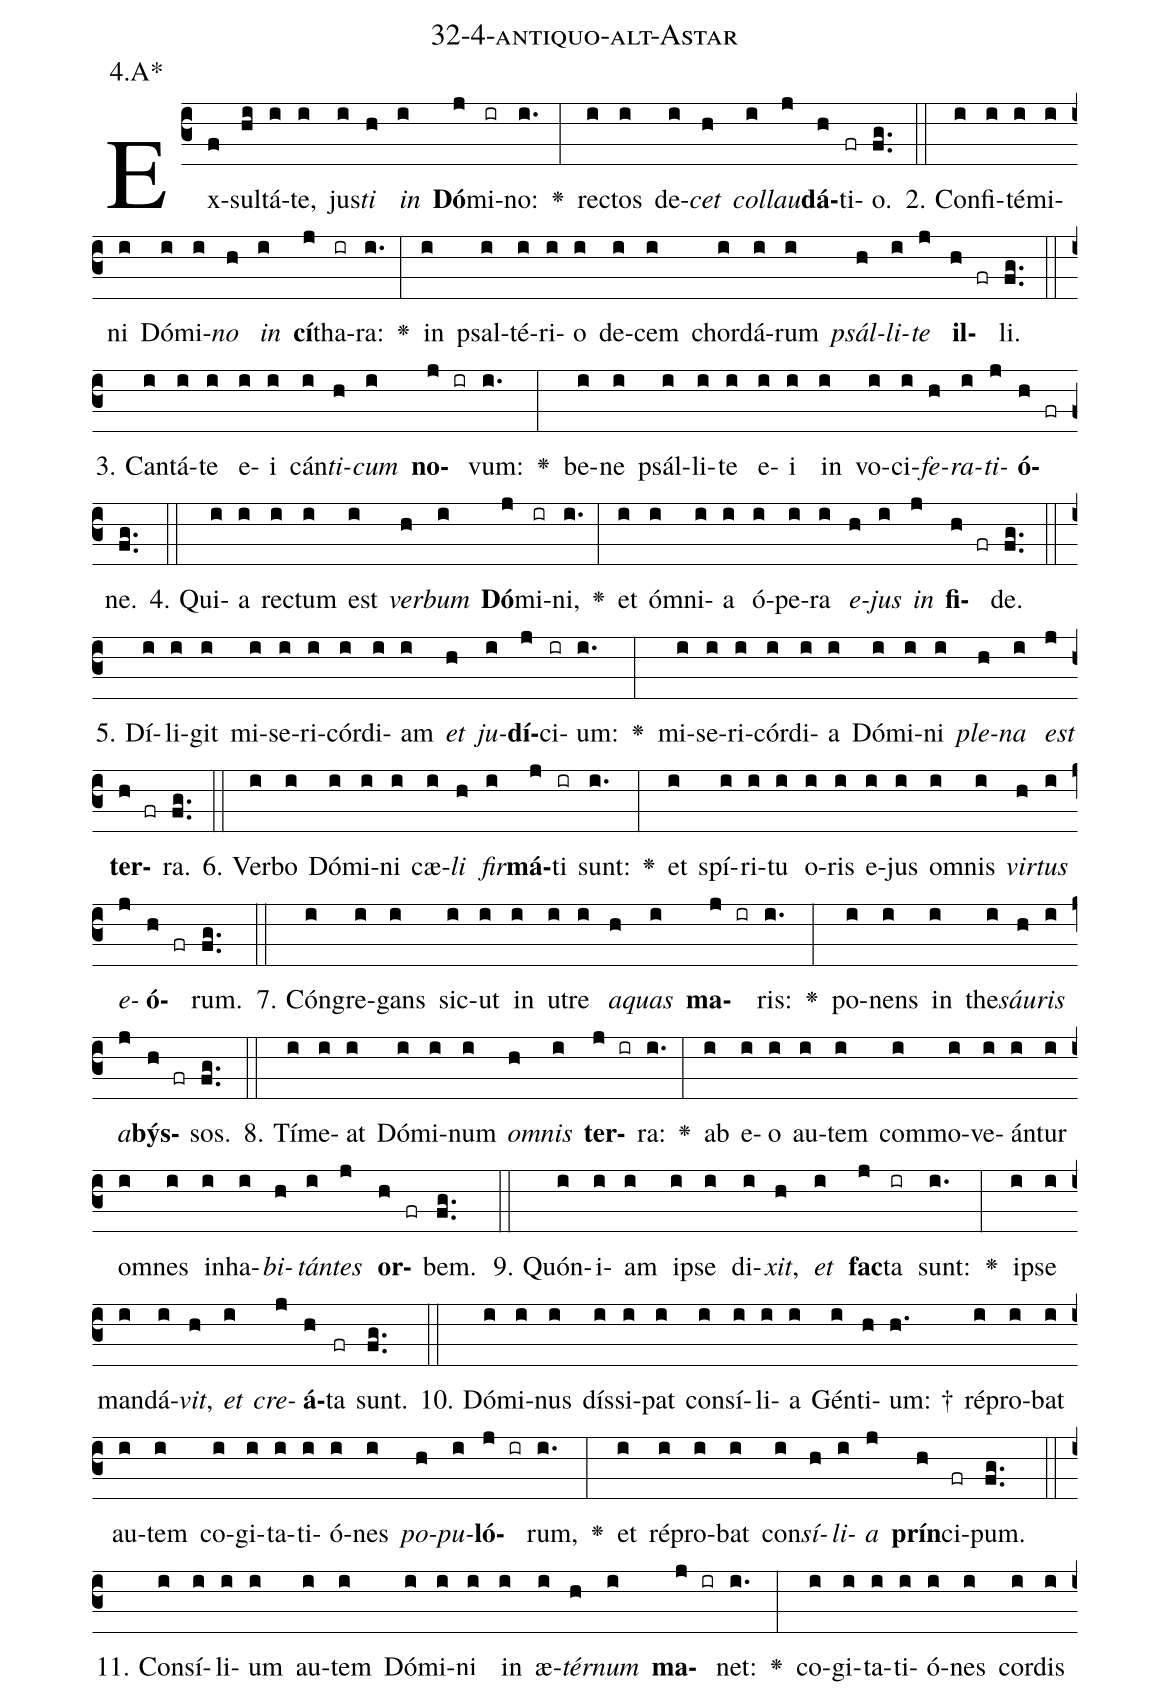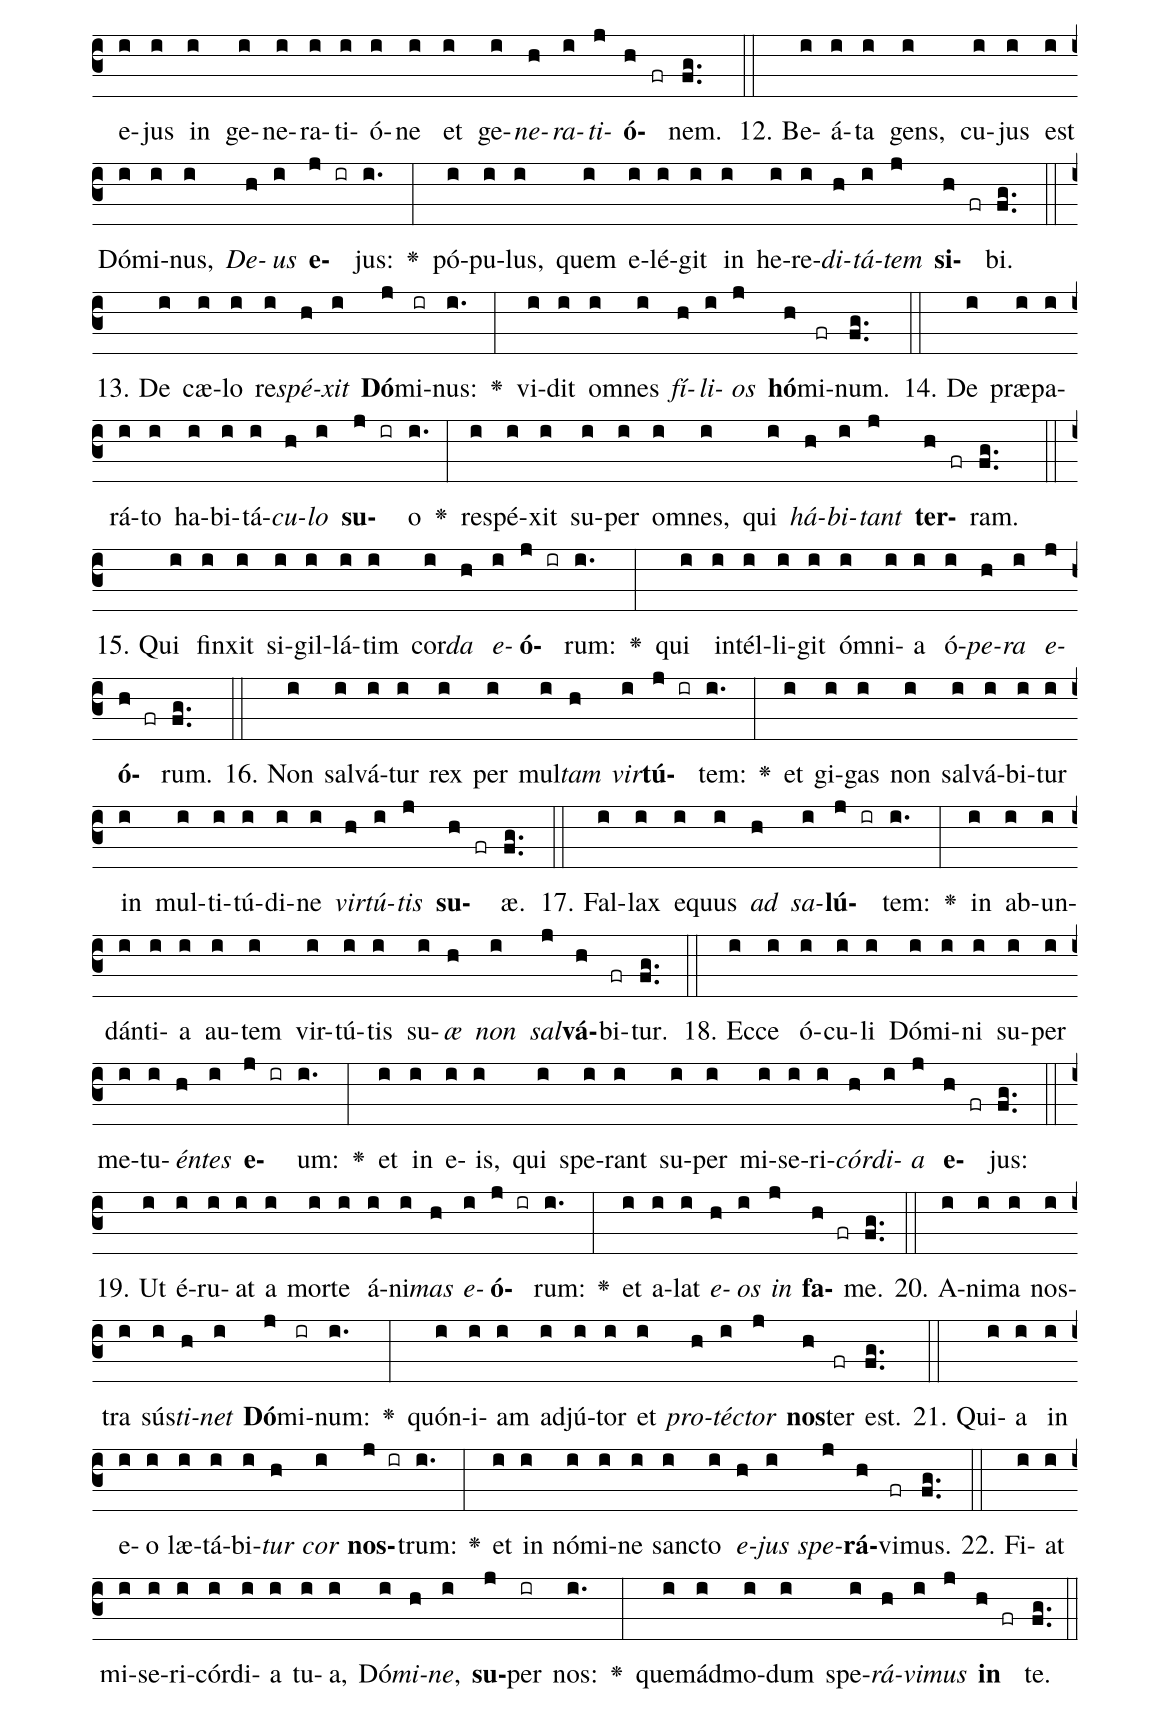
name: 32-4-antiquo-alt-Astar;
annotation: 4.A*;
%%
(c3)Ex(f)sul(hi)tá(i)te,(i) jus(i)<i>ti</i>(h) <i>in</i>(i) <b>Dó</b>(j)mi(ir)no:(i.) <v>\greheightstar</v>(:) rec(i)tos(i) de(i)<i>cet</i>(h) <i>col</i>(i)<i>lau</i>(j)<b>dá</b>(h)ti(fr)o.(fg..) (::)
2. Con(i)fi(i)té(i)mi(i)ni(i) Dó(i)mi(i)<i>no</i>(h) <i>in</i>(i) <b>cí</b>(j)tha(ir)ra:(i.) <v>\greheightstar</v>(:) in(i) psal(i)té(i)ri(i)o(i) de(i)cem(i) chor(i)dá(i)rum(i) <i>psál</i>(h)<i>li</i>(i)<i>te</i>(j) <b>il</b>(h fr)li.(fg..) (::)
3. Can(i)tá(i)te(i) e(i)i(i) cán(i)<i>ti</i>(h)<i>cum</i>(i) <b>no</b>(j ir)vum:(i.) <v>\greheightstar</v>(:) be(i)ne(i) psál(i)li(i)te(i) e(i)i(i) in(i) vo(i)ci(i)<i>fe</i>(h)<i>ra</i>(i)<i>ti</i>(j)<b>ó</b>(h fr)ne.(fg..) (::)
4. Qui(i)a(i) rec(i)tum(i) est(i) <i>ver</i>(h)<i>bum</i>(i) <b>Dó</b>(j)mi(ir)ni,(i.) <v>\greheightstar</v>(:) et(i) óm(i)ni(i)a(i) ó(i)pe(i)ra(i) <i>e</i>(h)<i>jus</i>(i) <i>in</i>(j) <b>fi</b>(h fr)de.(fg..) (::)
5. Dí(i)li(i)git(i) mi(i)se(i)ri(i)cór(i)di(i)am(i) <i>et</i>(h) <i>ju</i>(i)<b>dí</b>(j)ci(ir)um:(i.) <v>\greheightstar</v>(:) mi(i)se(i)ri(i)cór(i)di(i)a(i) Dó(i)mi(i)ni(i) <i>ple</i>(h)<i>na</i>(i) <i>est</i>(j) <b>ter</b>(h fr)ra.(fg..) (::)
6. Ver(i)bo(i) Dó(i)mi(i)ni(i) cæ(i)<i>li</i>(h) <i>fir</i>(i)<b>má</b>(j)ti(ir) sunt:(i.) <v>\greheightstar</v>(:) et(i) spí(i)ri(i)tu(i) o(i)ris(i) e(i)jus(i) om(i)nis(i) <i>vir</i>(h)<i>tus</i>(i) <i>e</i>(j)<b>ó</b>(h fr)rum.(fg..) (::)
7. Cón(i)gre(i)gans(i) sic(i)ut(i) in(i) u(i)tre(i) <i>a</i>(h)<i>quas</i>(i) <b>ma</b>(j ir)ris:(i.) <v>\greheightstar</v>(:) po(i)nens(i) in(i) the(i)<i>sáu</i>(h)<i>ris</i>(i) <i>a</i>(j)<b>býs</b>(h fr)sos.(fg..) (::)
8. Tí(i)me(i)at(i) Dó(i)mi(i)num(i) <i>om</i>(h)<i>nis</i>(i) <b>ter</b>(j ir)ra:(i.) <v>\greheightstar</v>(:) ab(i) e(i)o(i) au(i)tem(i) com(i)mo(i)ve(i)án(i)tur(i) om(i)nes(i) in(i)ha(i)<i>bi</i>(h)<i>tán</i>(i)<i>tes</i>(j) <b>or</b>(h fr)bem.(fg..) (::)
9. Quón(i)i(i)am(i) ip(i)se(i) di(i)<i>xit</i>,(h) <i>et</i>(i) <b>fac</b>(j)ta(ir) sunt:(i.) <v>\greheightstar</v>(:) ip(i)se(i) man(i)dá(i)<i>vit</i>,(h) <i>et</i>(i) <i>cre</i>(j)<b>á</b>(h)ta(fr) sunt.(fg..) (::)
10. Dó(i)mi(i)nus(i) dís(i)si(i)pat(i) con(i)sí(i)li(i)a(i) Gén(i)ti(h)um: †(h.) ré(i)pro(i)bat(i) au(i)tem(i) co(i)gi(i)ta(i)ti(i)ó(i)nes(i) <i>po</i>(h)<i>pu</i>(i)<b>ló</b>(j ir)rum,(i.) <v>\greheightstar</v>(:) et(i) ré(i)pro(i)bat(i) con(i)<i>sí</i>(h)<i>li</i>(i)<i>a</i>(j) <b>prín</b>(h)ci(fr)pum.(fg..) (::)
11. Con(i)sí(i)li(i)um(i) au(i)tem(i) Dó(i)mi(i)ni(i) in(i) æ(i)<i>tér</i>(h)<i>num</i>(i) <b>ma</b>(j ir)net:(i.) <v>\greheightstar</v>(:) co(i)gi(i)ta(i)ti(i)ó(i)nes(i) cor(i)dis(i) e(i)jus(i) in(i) ge(i)ne(i)ra(i)ti(i)ó(i)ne(i) et(i) ge(i)<i>ne</i>(h)<i>ra</i>(i)<i>ti</i>(j)<b>ó</b>(h fr)nem.(fg..) (::)
12. Be(i)á(i)ta(i) gens,(i) cu(i)jus(i) est(i) Dó(i)mi(i)nus,(i) <i>De</i>(h)<i>us</i>(i) <b>e</b>(j ir)jus:(i.) <v>\greheightstar</v>(:) pó(i)pu(i)lus,(i) quem(i) e(i)lé(i)git(i) in(i) he(i)re(i)<i>di</i>(h)<i>tá</i>(i)<i>tem</i>(j) <b>si</b>(h fr)bi.(fg..) (::)
13. De(i) cæ(i)lo(i) re(i)<i>spé</i>(h)<i>xit</i>(i) <b>Dó</b>(j)mi(ir)nus:(i.) <v>\greheightstar</v>(:) vi(i)dit(i) om(i)nes(i) <i>fí</i>(h)<i>li</i>(i)<i>os</i>(j) <b>hó</b>(h)mi(fr)num.(fg..) (::)
14. De(i) præ(i)pa(i)rá(i)to(i) ha(i)bi(i)tá(i)<i>cu</i>(h)<i>lo</i>(i) <b>su</b>(j ir)o(i.) <v>\greheightstar</v>(:) re(i)spé(i)xit(i) su(i)per(i) om(i)nes,(i) qui(i) <i>há</i>(h)<i>bi</i>(i)<i>tant</i>(j) <b>ter</b>(h fr)ram.(fg..) (::)
15. Qui(i) fin(i)xit(i) si(i)gil(i)lá(i)tim(i) cor(i)<i>da</i>(h) <i>e</i>(i)<b>ó</b>(j ir)rum:(i.) <v>\greheightstar</v>(:) qui(i) in(i)tél(i)li(i)git(i) óm(i)ni(i)a(i) ó(i)<i>pe</i>(h)<i>ra</i>(i) <i>e</i>(j)<b>ó</b>(h fr)rum.(fg..) (::)
16. Non(i) sal(i)vá(i)tur(i) rex(i) per(i) mul(i)<i>tam</i>(h) <i>vir</i>(i)<b>tú</b>(j ir)tem:(i.) <v>\greheightstar</v>(:) et(i) gi(i)gas(i) non(i) sal(i)vá(i)bi(i)tur(i) in(i) mul(i)ti(i)tú(i)di(i)ne(i) <i>vir</i>(h)<i>tú</i>(i)<i>tis</i>(j) <b>su</b>(h fr)æ.(fg..) (::)
17. Fal(i)lax(i) e(i)quus(i) <i>ad</i>(h) <i>sa</i>(i)<b>lú</b>(j ir)tem:(i.) <v>\greheightstar</v>(:) in(i) ab(i)un(i)dán(i)ti(i)a(i) au(i)tem(i) vir(i)tú(i)tis(i) su(i)<i>æ</i>(h) <i>non</i>(i) <i>sal</i>(j)<b>vá</b>(h)bi(fr)tur.(fg..) (::)
18. Ec(i)ce(i) ó(i)cu(i)li(i) Dó(i)mi(i)ni(i) su(i)per(i) me(i)tu(i)<i>én</i>(h)<i>tes</i>(i) <b>e</b>(j ir)um:(i.) <v>\greheightstar</v>(:) et(i) in(i) e(i)is,(i) qui(i) spe(i)rant(i) su(i)per(i) mi(i)se(i)ri(i)<i>cór</i>(h)<i>di</i>(i)<i>a</i>(j) <b>e</b>(h fr)jus:(fg..) (::)
19. Ut(i) é(i)ru(i)at(i) a(i) mor(i)te(i) á(i)ni(i)<i>mas</i>(h) <i>e</i>(i)<b>ó</b>(j ir)rum:(i.) <v>\greheightstar</v>(:) et(i) a(i)lat(i) <i>e</i>(h)<i>os</i>(i) <i>in</i>(j) <b>fa</b>(h fr)me.(fg..) (::)
20. A(i)ni(i)ma(i) nos(i)tra(i) sús(i)<i>ti</i>(h)<i>net</i>(i) <b>Dó</b>(j)mi(ir)num:(i.) <v>\greheightstar</v>(:) quón(i)i(i)am(i) ad(i)jú(i)tor(i) et(i) <i>pro</i>(h)<i>téc</i>(i)<i>tor</i>(j) <b>nos</b>(h)ter(fr) est.(fg..) (::)
21. Qui(i)a(i) in(i) e(i)o(i) læ(i)tá(i)bi(i)<i>tur</i>(h) <i>cor</i>(i) <b>nos</b>(j ir)trum:(i.) <v>\greheightstar</v>(:) et(i) in(i) nó(i)mi(i)ne(i) sanc(i)to(i) <i>e</i>(h)<i>jus</i>(i) <i>spe</i>(j)<b>rá</b>(h)vi(fr)mus.(fg..) (::)
22. Fi(i)at(i) mi(i)se(i)ri(i)cór(i)di(i)a(i) tu(i)a,(i) Dó(i)<i>mi</i>(h)<i>ne</i>,(i) <b>su</b>(j)per(ir) nos:(i.) <v>\greheightstar</v>(:) quem(i)ád(i)mo(i)dum(i) spe(i)<i>rá</i>(h)<i>vi</i>(i)<i>mus</i>(j) <b>in</b>(h fr) te.(fg..) (::)
